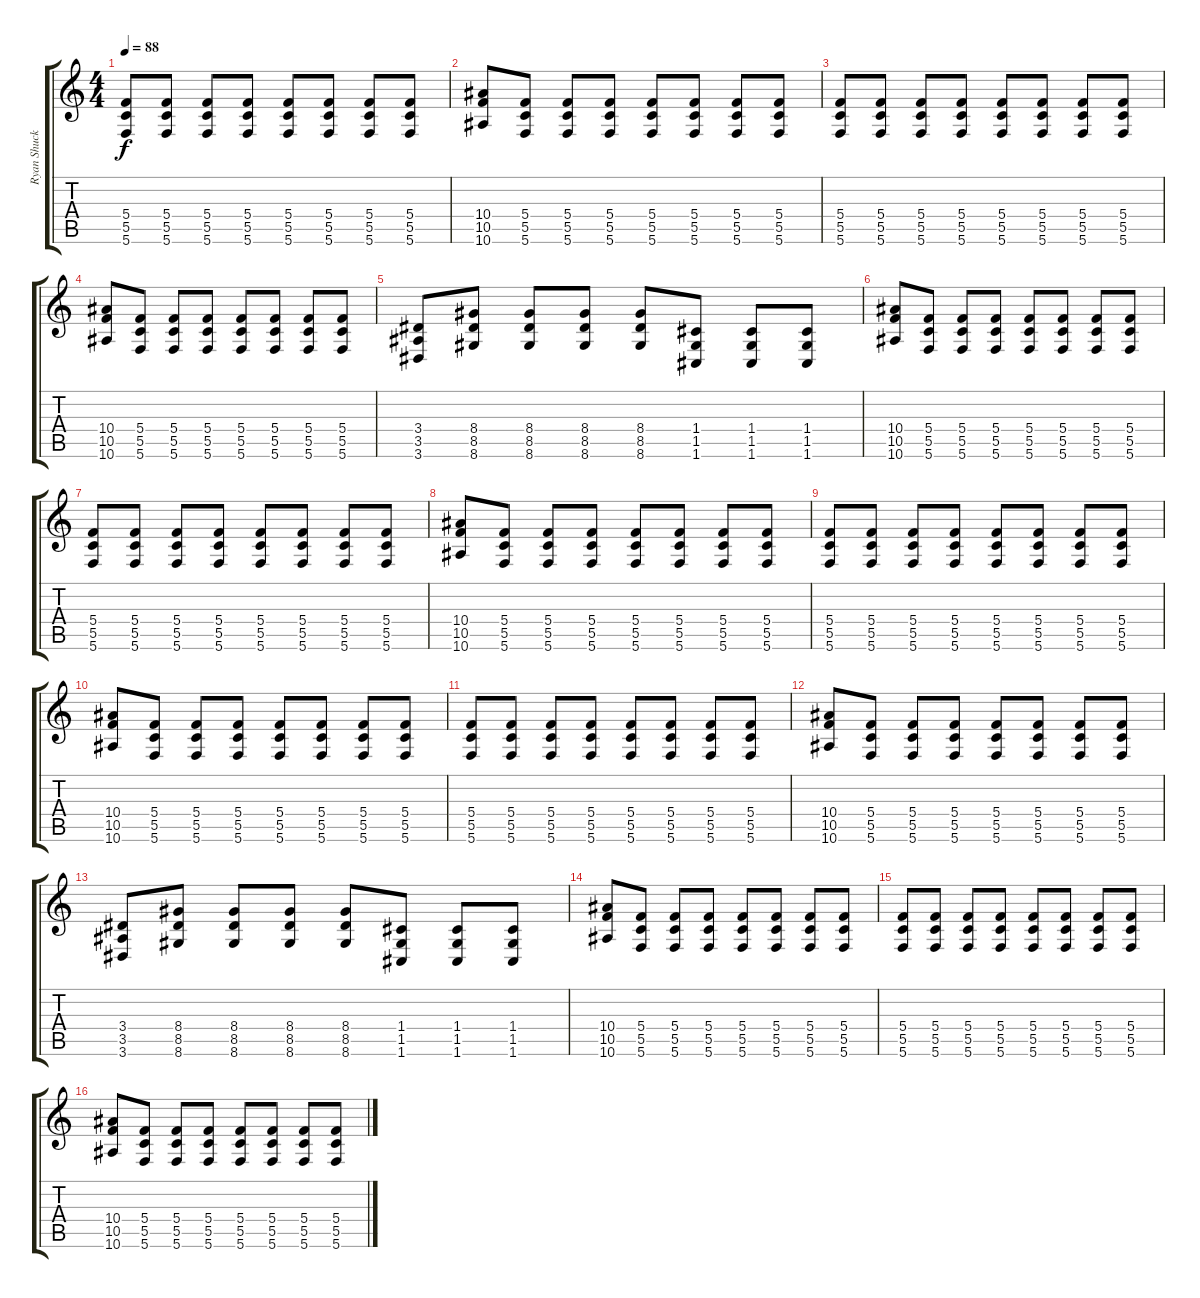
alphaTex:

\track ("Ryan Shuck - Rythm Guitar" "Ryan Shuck") {instrument distortionguitar}
\staff {score tabs}
\tuning (D4 A3 F3 C3 G2 C2) {hide}
\ts (4 4)
\tempo 88
\clef g2
\ks c
(5.4 5.5 5.6).8{dy f} (5.4 5.5 5.6).8 (5.4 5.5 5.6).8 (5.4 5.5 5.6).8 (5.4 5.5 5.6).8 (5.4 5.5 5.6).8 (5.4 5.5 5.6).8 (5.4 5.5 5.6).8 |
(10.4 10.5 10.6).8 (5.4 5.5 5.6).8 (5.4 5.5 5.6).8 (5.4 5.5 5.6).8 (5.4 5.5 5.6).8 (5.4 5.5 5.6).8 (5.4 5.5 5.6).8 (5.4 5.5 5.6).8 |
(5.4 5.5 5.6).8 (5.4 5.5 5.6).8 (5.4 5.5 5.6).8 (5.4 5.5 5.6).8 (5.4 5.5 5.6).8 (5.4 5.5 5.6).8 (5.4 5.5 5.6).8 (5.4 5.5 5.6).8 |
(10.4 10.5 10.6).8 (5.4 5.5 5.6).8 (5.4 5.5 5.6).8 (5.4 5.5 5.6).8 (5.4 5.5 5.6).8 (5.4 5.5 5.6).8 (5.4 5.5 5.6).8 (5.4 5.5 5.6).8 |
(3.4 3.5 3.6).8 (8.4 8.5 8.6).8 (8.4 8.5 8.6).8 (8.4 8.5 8.6).8 (8.4 8.5 8.6).8 (1.4 1.5 1.6).8 (1.4 1.5 1.6).8 (1.4 1.5 1.6).8 |
(10.4 10.5 10.6).8 (5.4 5.5 5.6).8 (5.4 5.5 5.6).8 (5.4 5.5 5.6).8 (5.4 5.5 5.6).8 (5.4 5.5 5.6).8 (5.4 5.5 5.6).8 (5.4 5.5 5.6).8 |
(5.4 5.5 5.6).8 (5.4 5.5 5.6).8 (5.4 5.5 5.6).8 (5.4 5.5 5.6).8 (5.4 5.5 5.6).8 (5.4 5.5 5.6).8 (5.4 5.5 5.6).8 (5.4 5.5 5.6).8 |
(10.4 10.5 10.6).8 (5.4 5.5 5.6).8 (5.4 5.5 5.6).8 (5.4 5.5 5.6).8 (5.4 5.5 5.6).8 (5.4 5.5 5.6).8 (5.4 5.5 5.6).8 (5.4 5.5 5.6).8 |
(5.4 5.5 5.6).8 (5.4 5.5 5.6).8 (5.4 5.5 5.6).8 (5.4 5.5 5.6).8 (5.4 5.5 5.6).8 (5.4 5.5 5.6).8 (5.4 5.5 5.6).8 (5.4 5.5 5.6).8 |
(10.4 10.5 10.6).8 (5.4 5.5 5.6).8 (5.4 5.5 5.6).8 (5.4 5.5 5.6).8 (5.4 5.5 5.6).8 (5.4 5.5 5.6).8 (5.4 5.5 5.6).8 (5.4 5.5 5.6).8 |
(5.4 5.5 5.6).8 (5.4 5.5 5.6).8 (5.4 5.5 5.6).8 (5.4 5.5 5.6).8 (5.4 5.5 5.6).8 (5.4 5.5 5.6).8 (5.4 5.5 5.6).8 (5.4 5.5 5.6).8 |
(10.4 10.5 10.6).8 (5.4 5.5 5.6).8 (5.4 5.5 5.6).8 (5.4 5.5 5.6).8 (5.4 5.5 5.6).8 (5.4 5.5 5.6).8 (5.4 5.5 5.6).8 (5.4 5.5 5.6).8 |
(3.4 3.5 3.6).8 (8.4 8.5 8.6).8 (8.4 8.5 8.6).8 (8.4 8.5 8.6).8 (8.4 8.5 8.6).8 (1.4 1.5 1.6).8 (1.4 1.5 1.6).8 (1.4 1.5 1.6).8 |
(10.4 10.5 10.6).8 (5.4 5.5 5.6).8 (5.4 5.5 5.6).8 (5.4 5.5 5.6).8 (5.4 5.5 5.6).8 (5.4 5.5 5.6).8 (5.4 5.5 5.6).8 (5.4 5.5 5.6).8 |
(5.4 5.5 5.6).8 (5.4 5.5 5.6).8 (5.4 5.5 5.6).8 (5.4 5.5 5.6).8 (5.4 5.5 5.6).8 (5.4 5.5 5.6).8 (5.4 5.5 5.6).8 (5.4 5.5 5.6).8 |
(10.4 10.5 10.6).8 (5.4 5.5 5.6).8 (5.4 5.5 5.6).8 (5.4 5.5 5.6).8 (5.4 5.5 5.6).8 (5.4 5.5 5.6).8 (5.4 5.5 5.6).8 (5.4 5.5 5.6).8
